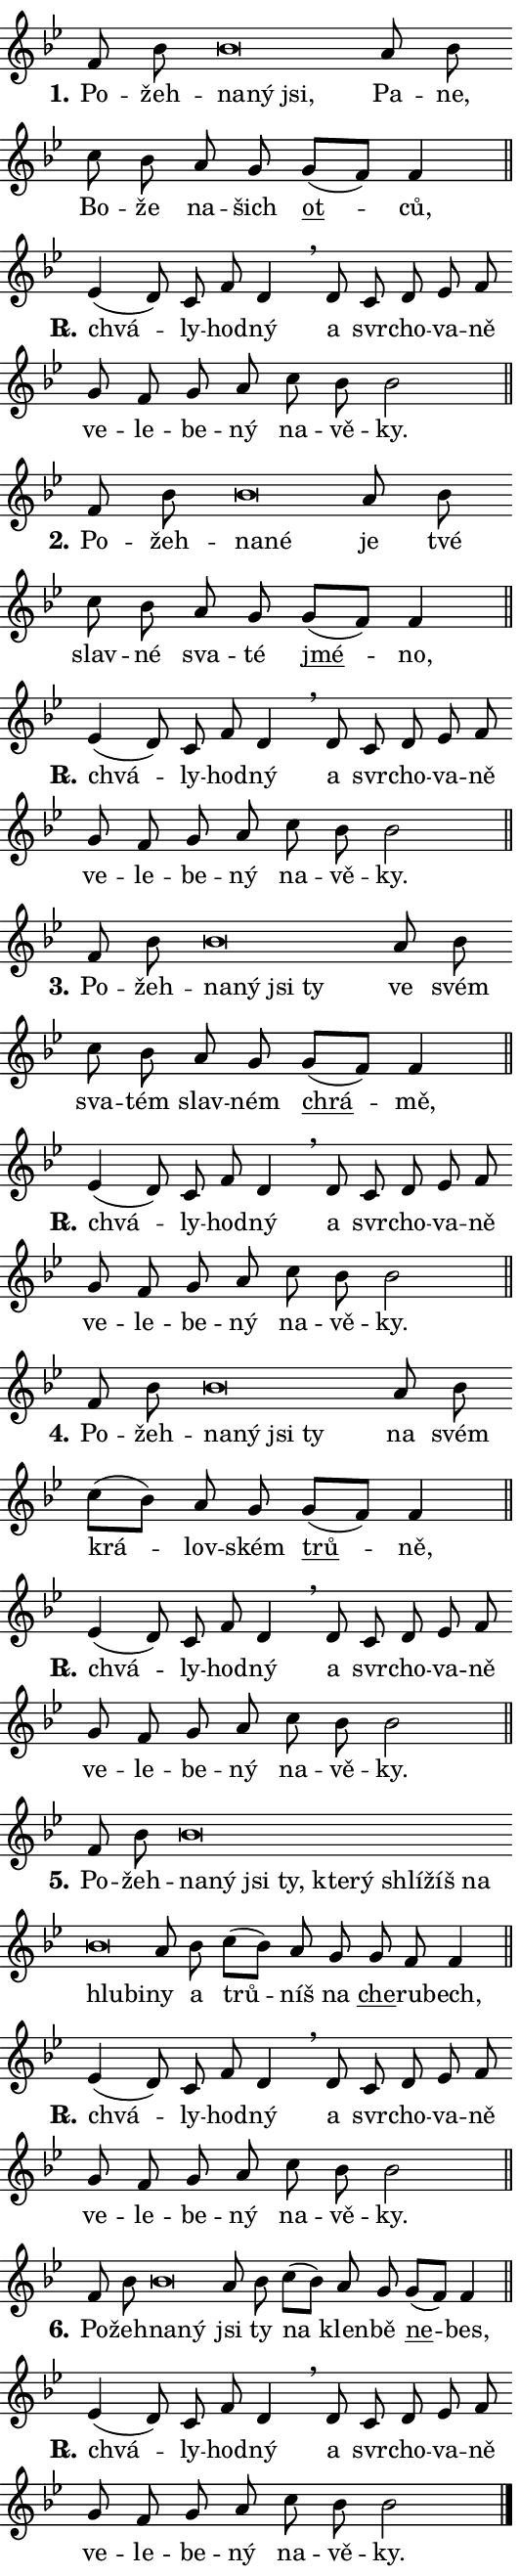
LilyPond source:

\version "2.24.0"
\header { tagline = "" }
\paper {
  indent = 0\cm
  top-margin = 0\cm
  right-margin = 0.13\cm % to fit lyric hyphens
  bottom-margin = 0\cm
  left-margin = 0\cm
  paper-width = 9\cm
  page-breaking = #ly:one-page-breaking
  system-system-spacing.basic-distance = #11
  score-system-spacing.basic-distance = #11
  ragged-last = ##f
}


%% Author: Thomas Morley
%% https://lists.gnu.org/archive/html/lilypond-user/2020-05/msg00002.html
#(define (line-position grob)
"Returns position of @var[grob} in current system:
   @code{'start}, if at first time-step
   @code{'end}, if at last time-step
   @code{'middle} otherwise
"
  (let* ((col (ly:item-get-column grob))
         (ln (ly:grob-object col 'left-neighbor))
         (rn (ly:grob-object col 'right-neighbor))
         (col-to-check-left (if (ly:grob? ln) ln col))
         (col-to-check-right (if (ly:grob? rn) rn col))
         (break-dir-left
           (and
             (ly:grob-property col-to-check-left 'non-musical #f)
             (ly:item-break-dir col-to-check-left)))
         (break-dir-right
           (and
             (ly:grob-property col-to-check-right 'non-musical #f)
             (ly:item-break-dir col-to-check-right))))
        (cond ((eqv? 1 break-dir-left) 'start)
              ((eqv? -1 break-dir-right) 'end)
              (else 'middle))))

#(define (tranparent-at-line-position vctor)
  (lambda (grob)
  "Relying on @code{line-position} select the relevant enry from @var{vctor}.
Used to determine transparency,"
    (case (line-position grob)
      ((end) (not (vector-ref vctor 0)))
      ((middle) (not (vector-ref vctor 1)))
      ((start) (not (vector-ref vctor 2))))))

noteHeadBreakVisibility =
#(define-music-function (break-visibility)(vector?)
"Makes @code{NoteHead}s transparent relying on @var{break-visibility}"
#{
  \override NoteHead.transparent =
    #(tranparent-at-line-position break-visibility)
#})

#(define delete-ledgers-for-transparent-note-heads
  (lambda (grob)
    "Reads whether a @code{NoteHead} is transparent.
If so this @code{NoteHead} is removed from @code{'note-heads} from
@var{grob}, which is supposed to be @code{LedgerLineSpanner}.
As a result ledgers are not printed for this @code{NoteHead}"
    (let* ((nhds-array (ly:grob-object grob 'note-heads))
           (nhds-list
             (if (ly:grob-array? nhds-array)
                 (ly:grob-array->list nhds-array)
                 '()))
           ;; Relies on the transparent-property being done before
           ;; Staff.LedgerLineSpanner.after-line-breaking is executed.
           ;; This is fragile ...
           (to-keep
             (remove
               (lambda (nhd)
                 (ly:grob-property nhd 'transparent #f))
               nhds-list)))
      ;; TODO find a better method to iterate over grob-arrays, similiar
      ;; to filter/remove etc for lists
      ;; For now rebuilt from scratch
      (set! (ly:grob-object grob 'note-heads)  '())
      (for-each
        (lambda (nhd)
          (ly:pointer-group-interface::add-grob grob 'note-heads nhd))
        to-keep))))

squashNotes = {
  \override NoteHead.X-extent = #'(-0.2 . 0.2)
  \override NoteHead.Y-extent = #'(-0.75 . 0)
  \override NoteHead.stencil =
    #(lambda (grob)
       (let ((pos (ly:grob-property grob 'staff-position)))
         (begin
           (if (< pos -7) (display "ERROR: Lower brevis then expected\n") (display ""))
           (if (<= pos -6) ly:text-interface::print ly:note-head::print))))
}
unSquashNotes = {
  \revert NoteHead.X-extent
  \revert NoteHead.Y-extent
  \revert NoteHead.stencil
}

hideNotes = \noteHeadBreakVisibility #begin-of-line-visible
unHideNotes = \noteHeadBreakVisibility #all-visible

% work-around for resetting accidentals
% https://lilypond.org/doc/v2.23/Documentation/notation/displaying-rhythms#unmetered-music
cadenzaMeasure = {
  \cadenzaOff
  \partial 1024 s1024
  \cadenzaOn
}

#(define-markup-command (accent layout props text) (markup?)
  "Underline accented syllable"
  (interpret-markup layout props
    #{\markup \override #'(offset . 4.3) \underline { #text }#}))

responsum = \markup \concat {
  "R" \hspace #-1.05 \path #0.1 #'((moveto 0 0.07) (lineto 0.9 0.8)) \hspace #0.05 "."
}

spaceSize = #0.6828661417322834 % exact space size for TeX Gyre Schola

\layout {
  \context {
    \Staff
    \remove "Time_signature_engraver"
    \override LedgerLineSpanner.after-line-breaking = #delete-ledgers-for-transparent-note-heads
  }
  \context {
    \Lyrics {
      \override LyricSpace.minimum-distance = \spaceSize
      \override LyricText.font-name = #"TeX Gyre Schola"
      \override LyricText.font-size = 1
      \override StanzaNumber.font-name = #"TeX Gyre Schola Bold"
      \override StanzaNumber.font-size = 1
    }
  }
  \context {
    \Score 
    \override NoteHead.text =
      #(lambda (grob) 
        (let ((pos (ly:grob-property grob 'staff-position)))
          #{\markup {
            \combine
              \halign #-0.55 \raise #(if (= pos -6) 0 0.5) \override #'(thickness . 2) \draw-line #'(3.2 . 0)
              \musicglyph "noteheads.sM1"
          }#}))
  }
}

% magnetic-lyrics.ily
%
%   written by
%     Jean Abou Samra <jean@abou-samra.fr>
%     Werner Lemberg <wl@gnu.org>
%
%   adapted by
%     Jiri Hon <jiri.hon@gmail.com>
%
% Version 2022-Apr-15

% https://www.mail-archive.com/lilypond-user@gnu.org/msg149350.html

#(define (Left_hyphen_pointer_engraver context)
   "Collect syllable-hyphen-syllable occurrences in lyrics and store
them in properties.  This engraver only looks to the left.  For
example, if the lyrics input is @code{foo -- bar}, it does the
following.

@itemize @bullet
@item
Set the @code{text} property of the @code{LyricHyphen} grob between
@q{foo} and @q{bar} to @code{foo}.

@item
Set the @code{left-hyphen} property of the @code{LyricText} grob with
text @q{foo} to the @code{LyricHyphen} grob between @q{foo} and
@q{bar}.
@end itemize

Use this auxiliary engraver in combination with the
@code{lyric-@/text::@/apply-@/magnetic-@/offset!} hook."
   (let ((hyphen #f)
         (text #f))
     (make-engraver
      (acknowledgers
       ((lyric-syllable-interface engraver grob source-engraver)
        (set! text grob)))
      (end-acknowledgers
       ((lyric-hyphen-interface engraver grob source-engraver)
        ;(when (not (grob::has-interface grob 'lyric-space-interface))
          (set! hyphen grob)));)
      ((stop-translation-timestep engraver)
       (when (and text hyphen)
         (ly:grob-set-object! text 'left-hyphen hyphen))
       (set! text #f)
       (set! hyphen #f)))))

#(define (lyric-text::apply-magnetic-offset! grob)
   "If the space between two syllables is less than the value in
property @code{LyricText@/.details@/.squash-threshold}, move the right
syllable to the left so that it gets concatenated with the left
syllable.

Use this function as a hook for
@code{LyricText@/.after-@/line-@/breaking} if the
@code{Left_@/hyphen_@/pointer_@/engraver} is active."
   (let ((hyphen (ly:grob-object grob 'left-hyphen #f)))
     (when hyphen
       (let ((left-text (ly:spanner-bound hyphen LEFT)))
         (when (grob::has-interface left-text 'lyric-syllable-interface)
           (let* ((common (ly:grob-common-refpoint grob left-text X))
                  (this-x-ext (ly:grob-extent grob common X))
                  (left-x-ext
                   (begin
                     ;; Trigger magnetism for left-text.
                     (ly:grob-property left-text 'after-line-breaking)
                     (ly:grob-extent left-text common X)))
                  ;; `delta` is the gap width between two syllables.
                  (delta (- (interval-start this-x-ext)
                            (interval-end left-x-ext)))
                  (details (ly:grob-property grob 'details))
                  (threshold (assoc-get 'squash-threshold details 0.2)))
             (when (< delta threshold)
               (let* (;; We have to manipulate the input text so that
                      ;; ligatures crossing syllable boundaries are not
                      ;; disabled.  For languages based on the Latin
                      ;; script this is essentially a beautification.
                      ;; However, for non-Western scripts it can be a
                      ;; necessity.
                      (lt (ly:grob-property left-text 'text))
                      (rt (ly:grob-property grob 'text))
                      (is-space (grob::has-interface hyphen 'lyric-space-interface))
                      (space (if is-space " " ""))
                      (extra-delta (if is-space spaceSize 0))
                      ;; Append new syllable.
                      (ltrt-space (if (and (string? lt) (string? rt))
                                (string-append lt space rt)
                                (make-concat-markup (list lt space rt))))
                      ;; Right-align `ltrt` to the right side.
                      (ltrt-space-markup (grob-interpret-markup
                               grob
                               (make-translate-markup
                                (cons (interval-length this-x-ext) 0)
                                (make-right-align-markup ltrt-space)))))
                 (begin
                   ;; Don't print `left-text`.
                   (ly:grob-set-property! left-text 'stencil #f)
                   ;; Set text and stencil (which holds all collected
                   ;; syllables so far) and shift it to the left.
                   (ly:grob-set-property! grob 'text ltrt-space)
                   (ly:grob-set-property! grob 'stencil ltrt-space-markup)
                   (ly:grob-translate-axis! grob (- (- delta extra-delta)) X))))))))))


#(define (lyric-hyphen::displace-bounds-first grob)
   ;; Make very sure this callback isn't triggered too early.
   (let ((left (ly:spanner-bound grob LEFT))
         (right (ly:spanner-bound grob RIGHT)))
     (ly:grob-property left 'after-line-breaking)
     (ly:grob-property right 'after-line-breaking)
     (ly:lyric-hyphen::print grob)))

squashThreshold = #0.4

\layout {
  \context {
    \Lyrics
    \consists #Left_hyphen_pointer_engraver
    \override LyricText.after-line-breaking =
      #lyric-text::apply-magnetic-offset!
    \override LyricHyphen.stencil = #lyric-hyphen::displace-bounds-first
    \override LyricText.details.squash-threshold = \squashThreshold
    \override LyricHyphen.minimum-distance = 0
    \override LyricHyphen.minimum-length = \squashThreshold
  }
}

squashText = \override LyricText.details.squash-threshold = 9999
unSquashText = \override LyricText.details.squash-threshold = \squashThreshold

leftText = \override LyricText.self-alignment-X = #LEFT
unLeftText = \revert LyricText.self-alignment-X

starOffset = #(lambda (grob) 
                (let ((x_offset (ly:self-alignment-interface::aligned-on-x-parent grob)))
                  (if (= x_offset 0) 0 (+ x_offset 1.2))))

star = #(define-music-function (syllable)(string?)
"Append star separator at the end of a syllable"
#{
  \once \override LyricText.X-offset = #starOffset
  \lyricmode { \markup {
    #syllable
    \override #'((font-name . "TeX Gyre Schola Bold")) \hspace #0.2 \lower #0.65 \larger "*"
  } }
#})

starAccent = #(define-music-function (syllable)(string?)
"Append star separator at the end of a syllable and make accent"
#{
  \once \override LyricText.X-offset = #starOffset
  \lyricmode { \markup {
    \accent #syllable
    \override #'((font-name . "TeX Gyre Schola Bold")) \hspace #0.2 \lower #0.65 \larger "*"
  } }
#})

breath = #(define-music-function (syllable)(string?)
"Append breathing indicator at the end of a syllable"
#{
  \lyricmode { \markup { #syllable "+" } }
#})

optionalBreath = #(define-music-function (syllable)(string?)
"Append optional breathing indicator at the end of a syllable"
#{
  \lyricmode { \markup { #syllable "(+)" } }
#})


\score {
    <<
        \new Voice = "melody" { \cadenzaOn \key bes \major \relative { f'8 bes \bar "" \squashNotes bes\breve*1/16 \hideNotes \breve*1/16 \breve*1/16 \bar "" \unHideNotes \unSquashNotes a8 bes \bar "" c8 bes a g \bar "" g[( f)] f4 \cadenzaMeasure \bar "||" \break } }
        \new Lyrics \lyricsto "melody" { \lyricmode { \set stanza = "1."
Po -- žeh -- \leftText na -- \squashText ný jsi, \unLeftText \unSquashText Pa -- ne, Bo -- že na -- šich \markup \accent ot -- ců, } }
    >>
    \layout {}
}

\score {
    <<
        \new Voice = "melody" { \cadenzaOn \key bes \major \relative { es'4( d8)] c f d4 \breathe d8 c d \bar "" es f \bar "" g f \bar "" g a \bar "" c bes bes2 \cadenzaMeasure \bar "||" \break } }
        \new Lyrics \lyricsto "melody" { \lyricmode { \set stanza = \responsum
chvá -- ly -- hod -- ný a svr -- cho -- va -- ně ve -- le -- be -- ný na -- vě -- ky. } }
    >>
    \layout {}
}

\score {
    <<
        \new Voice = "melody" { \cadenzaOn \key bes \major \relative { f'8 bes \bar "" \squashNotes bes\breve*1/16 \hideNotes \breve*1/16 \bar "" \unHideNotes \unSquashNotes a8 bes \bar "" c8 bes a g \bar "" g[( f)] f4 \cadenzaMeasure \bar "||" \break } }
        \new Lyrics \lyricsto "melody" { \lyricmode { \set stanza = "2."
Po -- žeh -- \leftText na -- \squashText né \unLeftText \unSquashText je tvé slav -- né sva -- té \markup \accent jmé -- no, } }
    >>
    \layout {}
}

\score {
    <<
        \new Voice = "melody" { \cadenzaOn \key bes \major \relative { es'4( d8)] c f d4 \breathe d8 c d \bar "" es f \bar "" g f \bar "" g a \bar "" c bes bes2 \cadenzaMeasure \bar "||" \break } }
        \new Lyrics \lyricsto "melody" { \lyricmode { \set stanza = \responsum
chvá -- ly -- hod -- ný a svr -- cho -- va -- ně ve -- le -- be -- ný na -- vě -- ky. } }
    >>
    \layout {}
}

\score {
    <<
        \new Voice = "melody" { \cadenzaOn \key bes \major \relative { f'8 bes \bar "" \squashNotes bes\breve*1/16 \hideNotes \breve*1/16 \bar "" \breve*1/16 \breve*1/16 \bar "" \unHideNotes \unSquashNotes a8 bes \bar "" c8 bes a g \bar "" g[( f)] f4 \cadenzaMeasure \bar "||" \break } }
        \new Lyrics \lyricsto "melody" { \lyricmode { \set stanza = "3."
Po -- žeh -- \leftText na -- \squashText ný jsi ty \unLeftText \unSquashText ve svém sva -- tém slav -- ném \markup \accent chrá -- mě, } }
    >>
    \layout {}
}

\score {
    <<
        \new Voice = "melody" { \cadenzaOn \key bes \major \relative { es'4( d8)] c f d4 \breathe d8 c d \bar "" es f \bar "" g f \bar "" g a \bar "" c bes bes2 \cadenzaMeasure \bar "||" \break } }
        \new Lyrics \lyricsto "melody" { \lyricmode { \set stanza = \responsum
chvá -- ly -- hod -- ný a svr -- cho -- va -- ně ve -- le -- be -- ný na -- vě -- ky. } }
    >>
    \layout {}
}

\score {
    <<
        \new Voice = "melody" { \cadenzaOn \key bes \major \relative { f'8 bes \bar "" \squashNotes bes\breve*1/16 \hideNotes \breve*1/16 \bar "" \breve*1/16 \breve*1/16 \bar "" \unHideNotes \unSquashNotes a8 bes \bar "" c8[( bes)] a g \bar "" g[( f)] f4 \cadenzaMeasure \bar "||" \break } }
        \new Lyrics \lyricsto "melody" { \lyricmode { \set stanza = "4."
Po -- žeh -- \leftText na -- \squashText ný jsi ty \unLeftText \unSquashText na svém krá -- lov -- ském \markup \accent trů -- ně, } }
    >>
    \layout {}
}

\score {
    <<
        \new Voice = "melody" { \cadenzaOn \key bes \major \relative { es'4( d8)] c f d4 \breathe d8 c d \bar "" es f \bar "" g f \bar "" g a \bar "" c bes bes2 \cadenzaMeasure \bar "||" \break } }
        \new Lyrics \lyricsto "melody" { \lyricmode { \set stanza = \responsum
chvá -- ly -- hod -- ný a svr -- cho -- va -- ně ve -- le -- be -- ný na -- vě -- ky. } }
    >>
    \layout {}
}

\score {
    <<
        \new Voice = "melody" { \cadenzaOn \key bes \major \relative { f'8 bes \bar "" \squashNotes bes\breve*1/16 \hideNotes \breve*1/16 \bar "" \breve*1/16 \bar "" \breve*1/16 \bar "" \breve*1/16 \bar "" \breve*1/16 \bar "" \breve*1/16 \bar "" \breve*1/16 \bar "" \breve*1/16 \bar "" \breve*1/16 \breve*1/16 \bar "" \unHideNotes \unSquashNotes a8 bes \bar "" c8[( bes)] a g \bar "" g f f4 \cadenzaMeasure \bar "||" \break } }
        \new Lyrics \lyricsto "melody" { \lyricmode { \set stanza = "5."
Po -- žeh -- \leftText na -- \squashText ný jsi ty, kte -- rý shlí -- žíš na hlu -- bi -- \unLeftText \unSquashText ny a trů -- níš na \markup \accent che -- ru -- bech, } }
    >>
    \layout {}
}

\score {
    <<
        \new Voice = "melody" { \cadenzaOn \key bes \major \relative { es'4( d8)] c f d4 \breathe d8 c d \bar "" es f \bar "" g f \bar "" g a \bar "" c bes bes2 \cadenzaMeasure \bar "||" \break } }
        \new Lyrics \lyricsto "melody" { \lyricmode { \set stanza = \responsum
chvá -- ly -- hod -- ný a svr -- cho -- va -- ně ve -- le -- be -- ný na -- vě -- ky. } }
    >>
    \layout {}
}

\score {
    <<
        \new Voice = "melody" { \cadenzaOn \key bes \major \relative { f'8 bes \bar "" \squashNotes bes\breve*1/16 \hideNotes \breve*1/16 \bar "" \unHideNotes \unSquashNotes a8 bes \bar "" c8[( bes)] a g \bar "" g[( f)] f4 \cadenzaMeasure \bar "||" \break } }
        \new Lyrics \lyricsto "melody" { \lyricmode { \set stanza = "6."
Po -- žeh -- \leftText na -- \squashText ný \unLeftText \unSquashText jsi ty na klen -- bě \markup \accent ne -- bes, } }
    >>
    \layout {}
}

\score {
    <<
        \new Voice = "melody" { \cadenzaOn \key bes \major \relative { es'4( d8)] c f d4 \breathe d8 c d \bar "" es f \bar "" g f \bar "" g a \bar "" c bes bes2 \cadenzaMeasure \bar "||" \break } \bar "|." }
        \new Lyrics \lyricsto "melody" { \lyricmode { \set stanza = \responsum
chvá -- ly -- hod -- ný a svr -- cho -- va -- ně ve -- le -- be -- ný na -- vě -- ky. } }
    >>
    \layout {}
}
